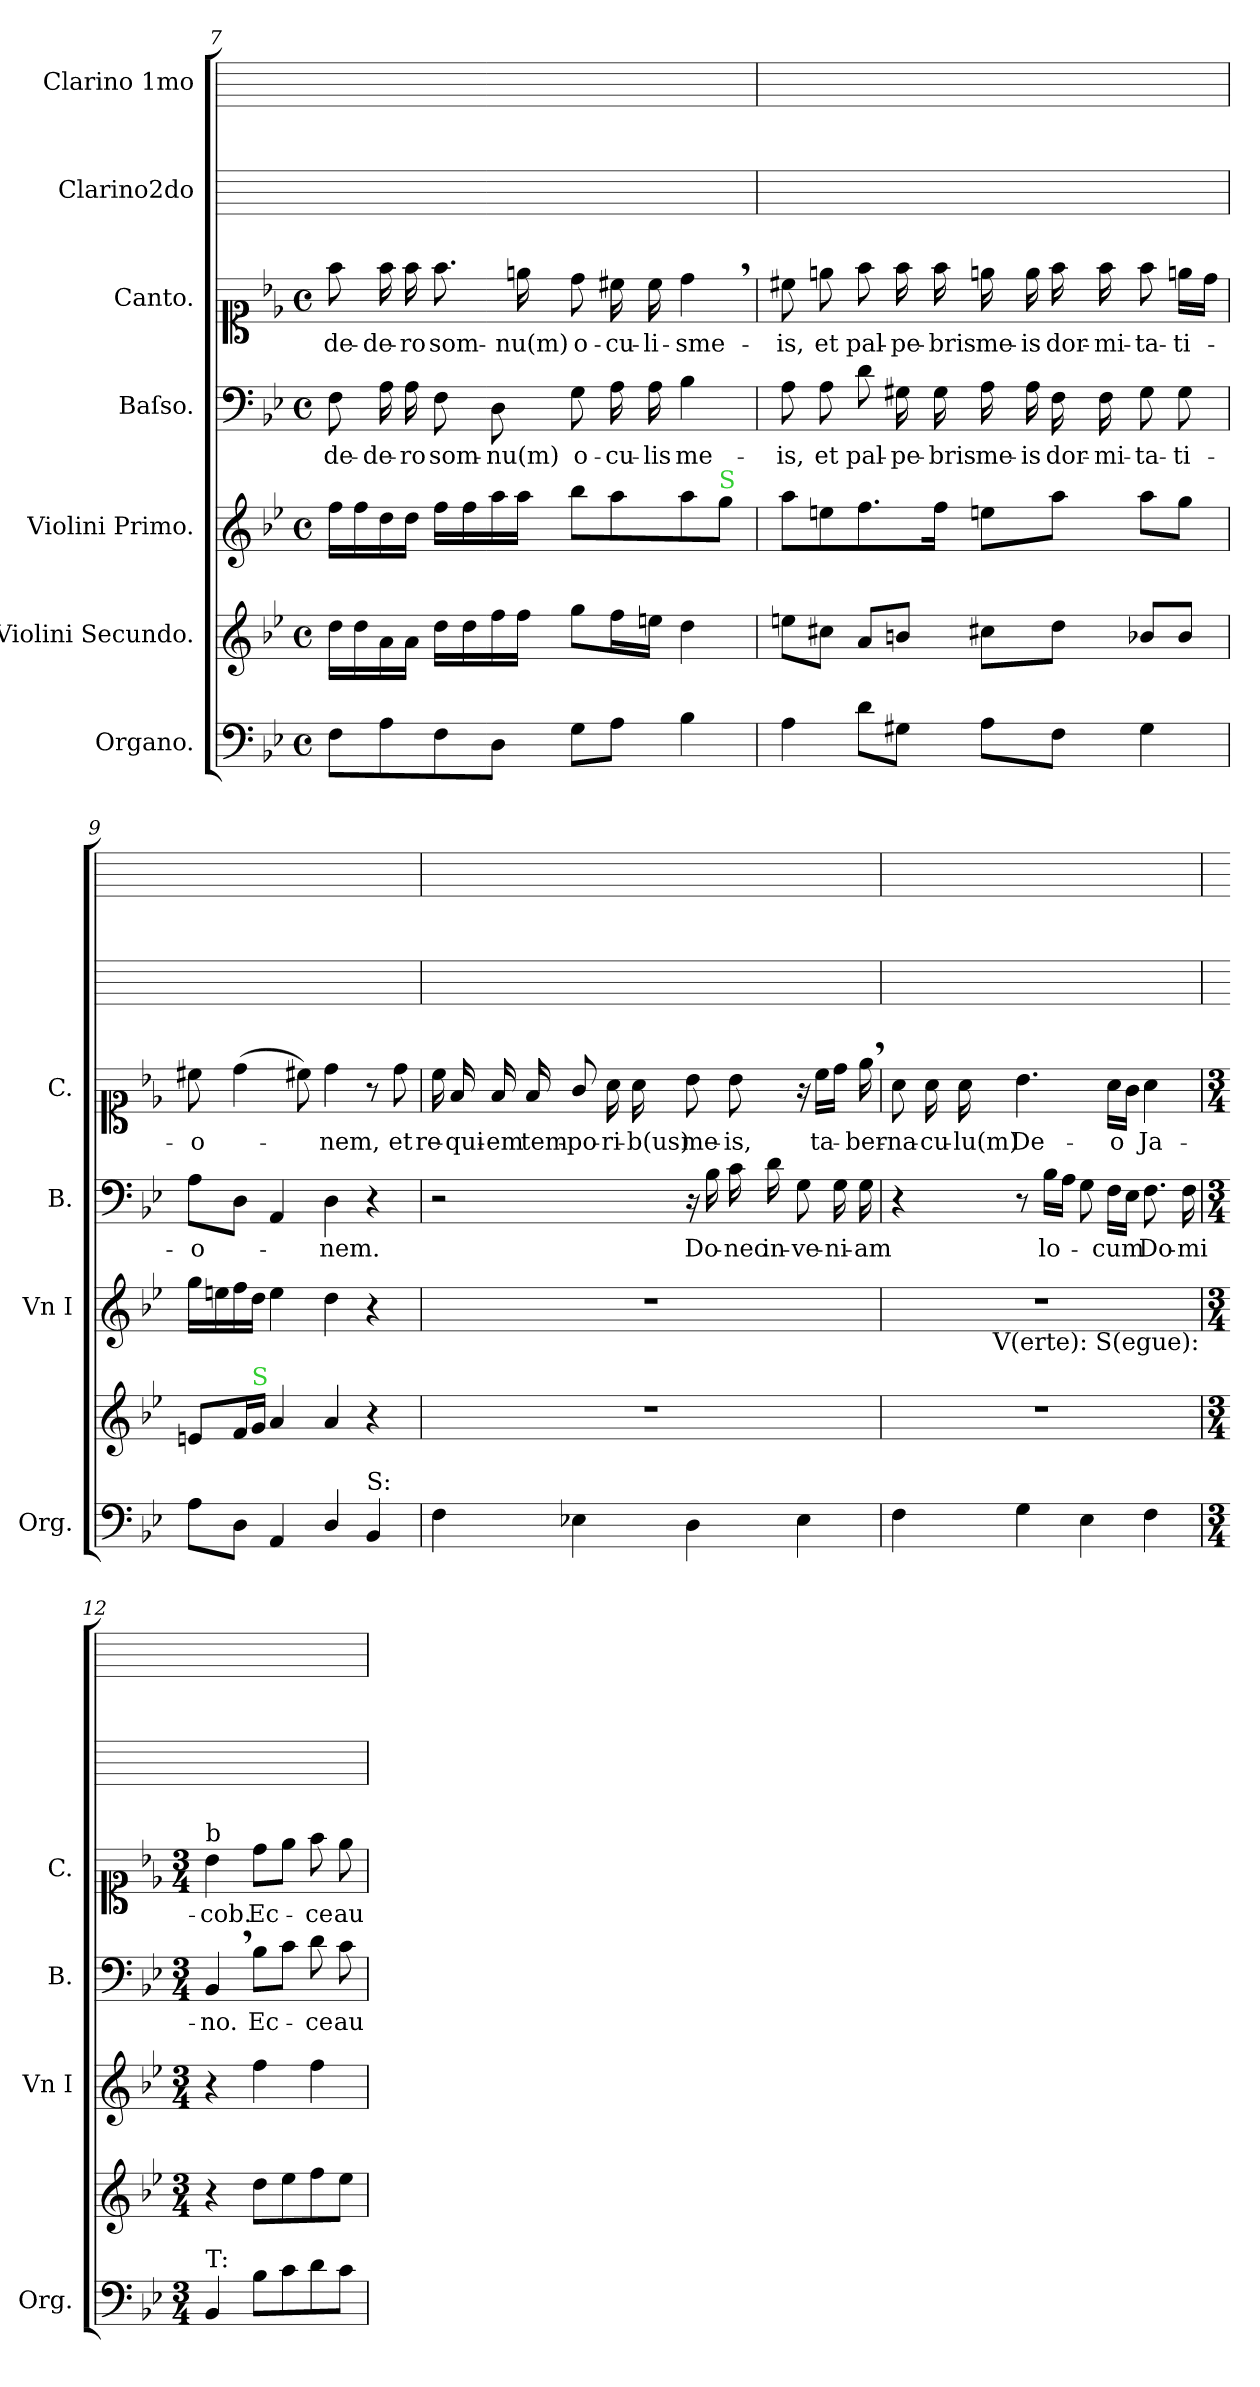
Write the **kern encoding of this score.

**kern	**kern	**kern	**kern	**text	**kern	**text	**kern	**kern
*part7	*part6	*part5	*part4	*part4	*part3	*part3	*part2	*part1
*staff7	*staff6	*staff5	*staff4	*staff4	*staff3	*staff3	*staff2	*staff1
*I"Organo.	*I"Violini Secundo.	*I"Violini Primo.	*I"Baſso.	*	*I"Canto.	*	*I"Clarino2do	*I"Clarino 1mo
*I'Org.	*	*I'Vn I	*I'B.	*	*I'C.	*	*	*
*clefF4	*clefG2	*clefG2	*clefF4	*	*clefC1	*	*	*
*k[b-e-]	*k[b-e-]	*k[b-e-]	*k[b-e-]	*	*k[b-e-]	*	*	*
*B-:	*B-:	*B-:	*B-:	*	*B-:	*	*	*
*M4/4	*M4/4	*M4/4	*M4/4	*	*M4/4	*	*	*
*met(c)	*met(c)	*met(c)	*met(c)	*	*met(c)	*	*	*
=7	=7	=7	=7	=7	=7	=7	=7	=7
8F\L	16dd\LL	16ff\LL	8F\	de-	8ff\	de-	1ryy	1ryy
.	16dd\	16ff\	.	.	.	.	.	.
8A\	16a\	16dd\	16A\	-de-	16ff\	-de-	.	.
.	16a\JJ	16dd\JJ	16A\	-ro	16ff\	-ro	.	.
8F\	16dd\LL	16ff\LL	8F\	som-	8.ff\	som-	.	.
.	16dd\	16ff\	.	.	.	.	.	.
8D\J	16ff\	16aa\	8D\	-nu(m)	.	.	.	.
.	16ff\JJ	16aa\JJ	.	.	16een\	-nu(m)	.	.
8G\L	8gg\L	8bb-\L	8G\	o-	8dd\	o-	.	.
8A\J	16ff\L	8aa\	16A\	-cu-	16cc#X\	-cu-	.	.
.	16een\JJ	.	16A\	-lis	16cc#\	-li-	.	.
4B-\	4dd\	8aa\	4B-\	me-	4dd,<\	-sme-	.	.
!	!	!LO:TX:a:color=limegreen:t=S	!	!	!	!	!	!
.	.	8gg\J	.	.	.	.	.	.
=8	=8	=8	=8	=8	=8	=8	=8	=8
4A\	8een\L	8aa\L	8A\	-is,	8cc#X\	-is,	1ryy	1ryy
.	8cc#X\J	8een\	8A\	et	8een\	et	.	.
8d\L	8a/L	8.ff\	8d\	pal-	8ff\	pal-	.	.
8G#X\J	8bn/J	.	16G#X\	-pe-	16ff\	-pe-	.	.
.	.	16ff\Jk	16G#\	-bris	16ff\	-bris	.	.
8A\L	8cc#X\L	8een\L	16A\	me-	16een\	me-	.	.
.	.	.	16A\	-is	16ee\	-is	.	.
8F\J	8dd\J	8aa\J	16F\	dor-	16ff\	dor-	.	.
.	.	.	16F\	-mi-	16ff\	-mi-	.	.
4G#\	8b-X/L	8aa\L	8G#\	-ta-	8ff\	-ta-	.	.
.	8b-/J	8gg\J	8G#\	-ti-	16een\LL	-ti-	.	.
.	.	.	.	.	16dd\JJ	.	.	.
=9	=9	=9	=9	=9	=9	=9	=9	=9
8A\L	8en/L	16gg\LL	8A\L	-o-	8cc#X\	-o-	1ryy	1ryy
.	.	16een\	.	.	.	.	.	.
8D\J	16f/L	16ff\	8D\J	.	(4dd\	.	.	.
!	!LO:TX:a:color=limegreen:t=S	!	!	!	!	!	!	!
.	16g/JJ	16dd\JJ	.	.	.	.	.	.
4AA/	4a/	4ee\	4AA/	.	.	.	.	.
.	.	.	.	.	8cc#X\)	.	.	.
4D/	4a/	4dd\	4D\	-nem.	4dd\	-nem,	.	.
!LO:TX:a:t=S&colon;	!	!	!	!	!	!	!	!
4BB-/	4r	4r	4r	.	8r	.	.	.
.	.	.	.	.	8dd\	et	.	.
=10	=10	=10	=10	=10	=10	=10	=10	=10
4F\	1r	1r	2r	.	16cc\	re-	1ryy	1ryy
.	.	.	.	.	16f/	-qui-	.	.
.	.	.	.	.	16f/	-em	.	.
.	.	.	.	.	16f/	tem-	.	.
4E-X\	.	.	.	.	8g/	-po-	.	.
.	.	.	.	.	16a\	-ri-	.	.
.	.	.	.	.	16a\	-b(us)	.	.
4D\	.	.	16r	.	8b-\	me-	.	.
.	.	.	16B-\	Do-	.	.	.	.
.	.	.	16c\	-nec	8b-\	-is,	.	.
.	.	.	16d\	in-	.	.	.	.
4E-\	.	.	8G\	-ve-	16r	.	.	.
.	.	.	.	.	16cc\LL	ta-	.	.
.	.	.	16G\	-ni-	16dd\JJ	.	.	.
.	.	.	16G\	-am	16ee-,<\	-ber-	.	.
=11	=11	=11	=11	=11	=11	=11	=11	=11
4F\	1r	1r	4r	.	8a\	-na-	1ryy	1ryy
.	.	.	.	.	16a\	-cu-	.	.
.	.	.	.	.	16a\	-lu(m)	.	.
4G\	.	.	8r	.	4.b-\	De-	.	.
.	.	.	16B-\LL	lo-	.	.	.	.
.	.	.	16A\JJ	.	.	.	.	.
4E-\	.	.	8G\	.	.	.	.	.
.	.	.	16F\LL	-cum	16a\LL	-o	.	.
.	.	.	16E-\JJ	.	16g\JJ	.	.	.
4F\	.	.	8.F\	Do-	4a\	Ja-	.	.
.	.	.	16F\	-mi-	.	.	.	.
!	!	!LO:TX:b:rj:t=V(erte)&colon; S(egue)&colon;	!	!	!	!	!	!
=12	=12	=12	=12	=12	=12	=12	=12	=12
*M3/4	*M3/4	*M3/4	*M3/4	*	*M3/4	*	*	*
!	!	!	!	!	!LO:TX:a:t=b	!	!	!
!LO:TX:a:t=T&colon;	!	!	!	!	!	!	!	!
4BB-/	4r	4r	4BB-,</	-no.	4b-\	-cob.	2.ryy	2.ryy
8B-\L	8dd\L	4ff\	8B-\L	Ec-	8dd\L	Ec-	.	.
8c\	8ee-\	.	8c\J	.	8ee-\J	.	.	.
8d\	8ff\	4ff\	8d\	-ce	8ff\	-ce	.	.
8c\J	8ee-\J	.	8c\	au-	8ee-\	au-	.	.
=	=	=	=	=	=	=	=	=
*-	*-	*-	*-	*-	*-	*-	*-	*-
